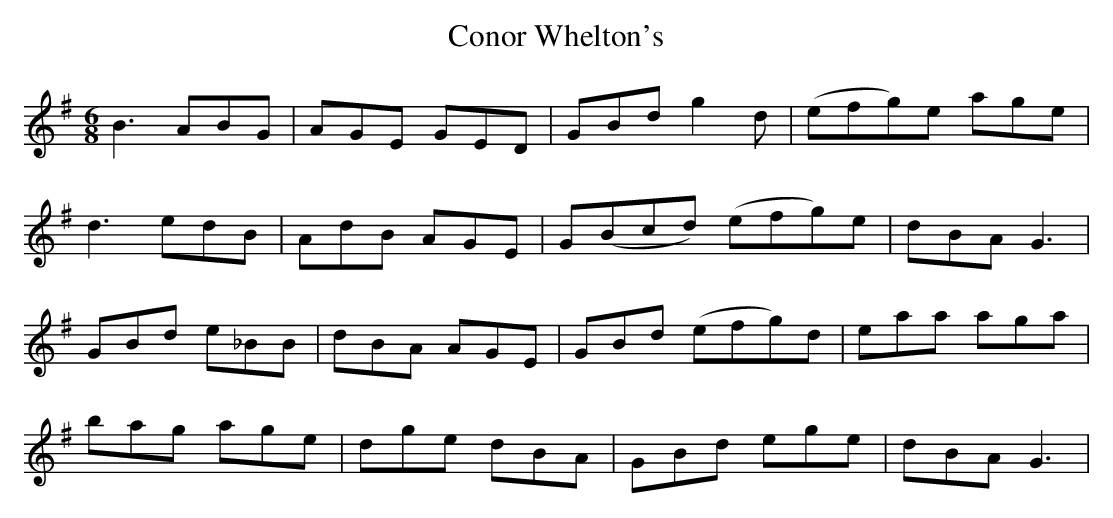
X:1
T: Conor Whelton's
M: 6/8
L: 1/8
K: Dmix
B3 ABG|AGE GED|GBd g2d|(efg)e age|
d3 edB|AdB AGE|G(Bcd) (efg)e|dBA G3|
GBd e_BB|dBA AGE|GBd (efg)d|eaa aga|
bag age|dge dBA|GBd ege|dBA G3|
